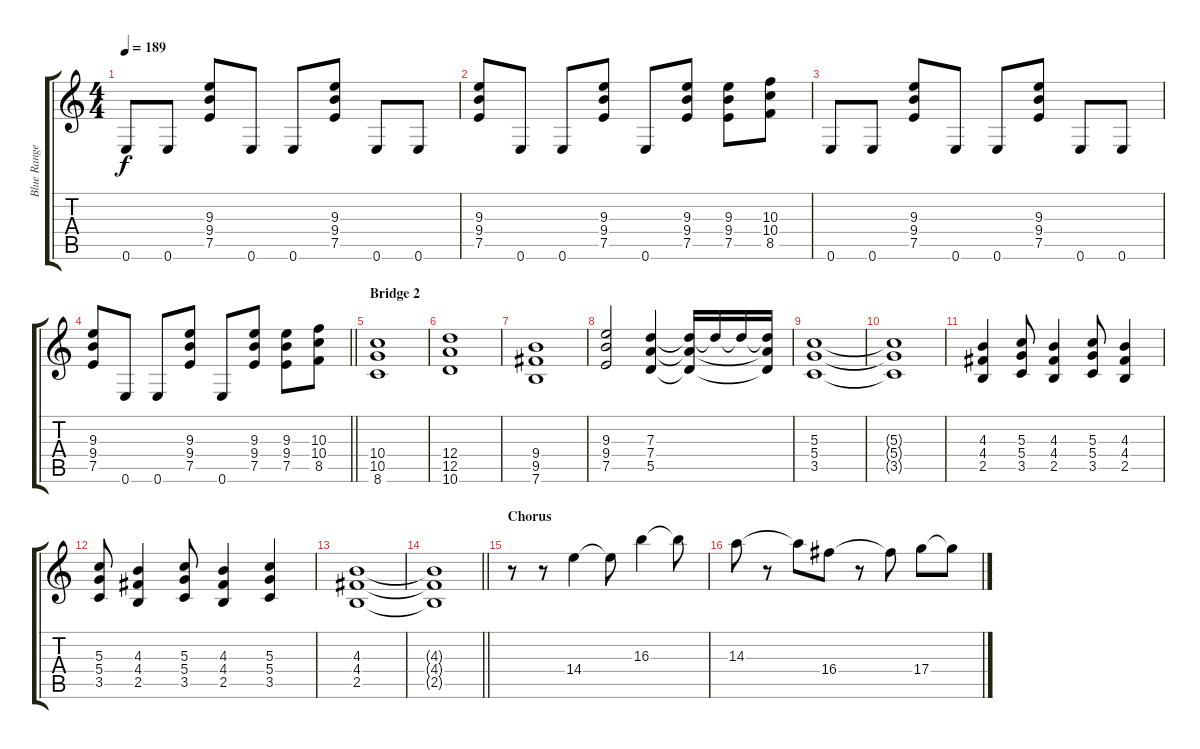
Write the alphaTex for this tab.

\track ("Blue Ranger (Guitar 2)" "Blue Range") {instrument distortionguitar}
\staff {score tabs}
\tuning (E4 B3 G3 D3 A2 E2) {hide}
\ts (4 4)
\tempo 189
\clef g2
\ks c
0.6.8{dy f} 0.6.8 (9.3 9.4 7.5).8 0.6.8 0.6.8 (9.3 9.4 7.5).8 0.6.8 0.6.8 |
(9.3 9.4 7.5).8 0.6.8 0.6.8 (9.3 9.4 7.5).8 0.6.8 (9.3 9.4 7.5).8 (9.3 9.4 7.5).8 (10.3 10.4 8.5).8 |
0.6.8 0.6.8 (9.3 9.4 7.5).8 0.6.8 0.6.8 (9.3 9.4 7.5).8 0.6.8 0.6.8 |
\barLineRight lightlight
(9.3 9.4 7.5).8 0.6.8 0.6.8 (9.3 9.4 7.5).8 0.6.8 (9.3 9.4 7.5).8 (9.3 9.4 7.5).8 (10.3 10.4 8.5).8 |
\section ("" "Bridge 2")
(10.4 10.5 8.6).1 |
(12.4 12.5 10.6).1 |
(9.4 9.5 7.6).1 |
(9.3 9.4 7.5).2 (7.3 7.4 5.5).4 (7.3{t} 7.4{t} 5.5{t}).16 7.3{t}.16 7.3{t}.16 (7.3{t} 7.4{t} 5.5{t}).16 |
(5.3 5.4 3.5).1 |
(5.3{t} 5.4{t} 3.5{t}).1 |
(4.3 4.4 2.5).4 (5.3 5.4 3.5).8 (4.3 4.4 2.5).4 (5.3 5.4 3.5).8 (4.3 4.4 2.5).4 |
(5.3 5.4 3.5).8 (4.3 4.4 2.5).4 (5.3 5.4 3.5).8 (4.3 4.4 2.5).4 (5.3 5.4 3.5).4 |
(4.3 4.4 2.5).1 |
\barLineRight lightlight
(4.3{t} 4.4{t} 2.5{t}).1 |
\section ("" "Chorus")
r.8 r.8 14.4.4 14.4{t}.8 16.3.4 16.3{t}.8 |
14.3.8 r.8 14.3{t}.8 16.4.8 r.8 16.4{t}.8 17.4.8 17.4{t}.8
